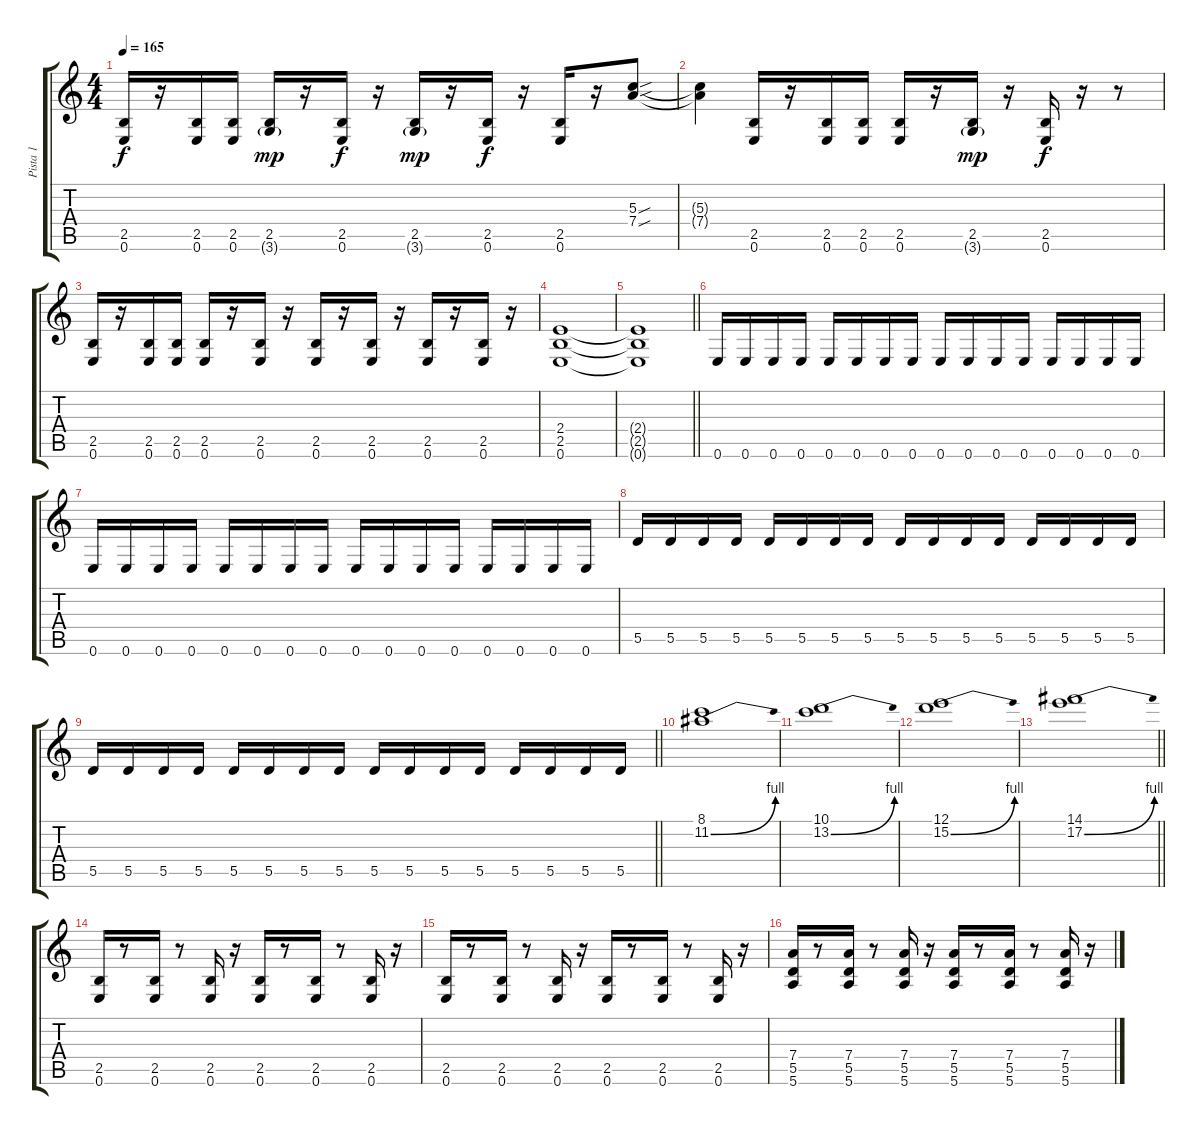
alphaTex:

\track ("Pista 1" "Pista 1") {instrument overdrivenguitar}
\staff {score tabs}
\tuning (E4 B3 G3 D3 A2 E2) {hide}
\ts (4 4)
\tempo 165
\clef g2
\ks c
(2.5 0.6).16{dy f instrument overdrivenguitar} r.16 (2.5 0.6).16 (2.5 0.6).16 (2.5 3.6{g}).16{dy mp} r.16 (2.5 0.6).16{dy f} r.16 (2.5 3.6{g}).16{dy mp} r.16 (2.5 0.6).16{dy f} r.16 (2.5 0.6).16 r.16 (5.3{sou} 7.4{sou}).8 |
(5.3{t} 7.4{t}).4 (2.5 0.6).16 r.16 (2.5 0.6).16 (2.5 0.6).16 (2.5 0.6).16 r.16 (2.5 3.6{g}).16{dy mp} r.16 (2.5 0.6).16{dy f} r.16 r.8 |
(2.5 0.6).16 r.16 (2.5 0.6).16 (2.5 0.6).16 (2.5 0.6).16 r.16 (2.5 0.6).16 r.16 (2.5 0.6).16 r.16 (2.5 0.6).16 r.16 (2.5 0.6).16 r.16 (2.5 0.6).16 r.16 |
(2.4 2.5 0.6).1 |
\barLineRight lightlight
(2.4{t} 2.5{t} 0.6{t}).1 |
0.6.16 0.6.16 0.6.16 0.6.16 0.6.16 0.6.16 0.6.16 0.6.16 0.6.16 0.6.16 0.6.16 0.6.16 0.6.16 0.6.16 0.6.16 0.6.16 |
0.6.16 0.6.16 0.6.16 0.6.16 0.6.16 0.6.16 0.6.16 0.6.16 0.6.16 0.6.16 0.6.16 0.6.16 0.6.16 0.6.16 0.6.16 0.6.16 |
5.5.16 5.5.16 5.5.16 5.5.16 5.5.16 5.5.16 5.5.16 5.5.16 5.5.16 5.5.16 5.5.16 5.5.16 5.5.16 5.5.16 5.5.16 5.5.16 |
\barLineRight lightlight
5.5.16 5.5.16 5.5.16 5.5.16 5.5.16 5.5.16 5.5.16 5.5.16 5.5.16 5.5.16 5.5.16 5.5.16 5.5.16 5.5.16 5.5.16 5.5.16 |
(8.1 11.2{be (bend 0 0 60 4)}).1 |
(10.1 13.2{be (bend 0 0 60 4)}).1 |
(12.1 15.2{be (bend 0 0 60 4)}).1 |
\barLineRight lightlight
(14.1 17.2{be (bend 0 0 60 4)}).1 |
(2.5 0.6).16 r.8 (2.5 0.6).16 r.8 (2.5 0.6).16 r.16 (2.5 0.6).16 r.8 (2.5 0.6).16 r.8 (2.5 0.6).16 r.16 |
(2.5 0.6).16 r.8 (2.5 0.6).16 r.8 (2.5 0.6).16 r.16 (2.5 0.6).16 r.8 (2.5 0.6).16 r.8 (2.5 0.6).16 r.16 |
(7.4 5.5 5.6).16 r.8 (7.4 5.5 5.6).16 r.8 (7.4 5.5 5.6).16 r.16 (7.4 5.5 5.6).16 r.8 (7.4 5.5 5.6).16 r.8 (7.4 5.5 5.6).16 r.16
